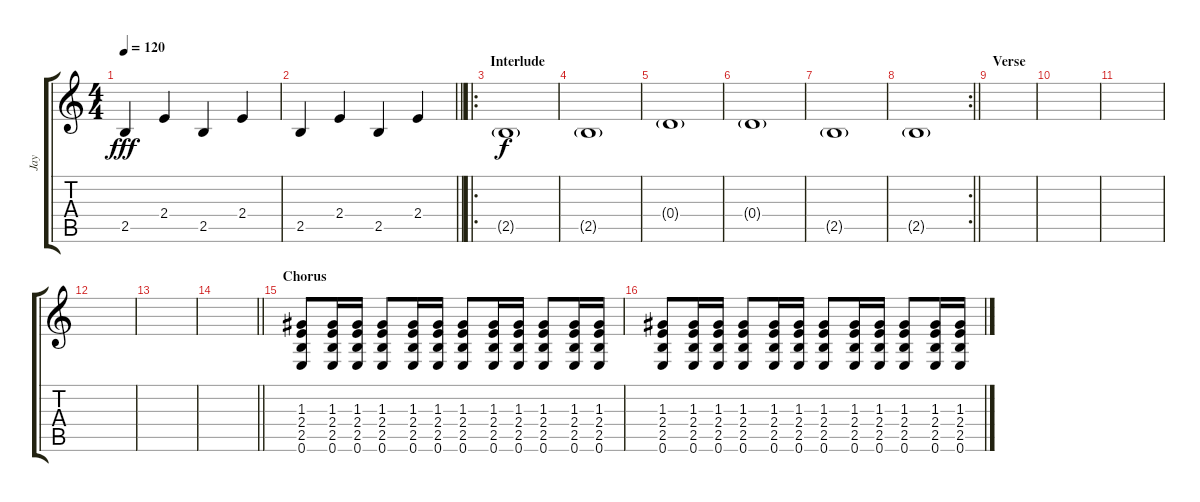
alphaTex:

\track ("Jay" "Jay") {instrument electricguitarjazz}
\staff {score tabs}
\tuning (E4 B3 G3 D3 A2 E2) {hide}
\ts (4 4)
\tempo 120
\clef g2
\ks c
2.5.4{dy fff} 2.4.4 2.5.4 2.4.4 |
\barLineRight lightlight
2.5.4 2.4.4 2.5.4 2.4.4 |
\ro
\section ("" "Interlude")
2.5{g}.1{dy f} |
2.5{g}.1 |
0.4{g}.1 |
0.4{g}.1 |
2.5{g}.1 |
\rc 2
\barLineRight lightlight
2.5{g}.1 |
\section ("" "Verse")
|
|
|
|
|
\barLineRight lightlight
|
\section ("" "Chorus")
(1.3 2.4 2.5 0.6).8 (1.3 2.4 2.5 0.6).16 (1.3 2.4 2.5 0.6).16 (1.3 2.4 2.5 0.6).8 (1.3 2.4 2.5 0.6).16 (1.3 2.4 2.5 0.6).16 (1.3 2.4 2.5 0.6).8 (1.3 2.4 2.5 0.6).16 (1.3 2.4 2.5 0.6).16 (1.3 2.4 2.5 0.6).8 (1.3 2.4 2.5 0.6).16 (1.3 2.4 2.5 0.6).16 |
(1.3 2.4 2.5 0.6).8 (1.3 2.4 2.5 0.6).16 (1.3 2.4 2.5 0.6).16 (1.3 2.4 2.5 0.6).8 (1.3 2.4 2.5 0.6).16 (1.3 2.4 2.5 0.6).16 (1.3 2.4 2.5 0.6).8 (1.3 2.4 2.5 0.6).16 (1.3 2.4 2.5 0.6).16 (1.3 2.4 2.5 0.6).8 (1.3 2.4 2.5 0.6).16 (1.3 2.4 2.5 0.6).16
